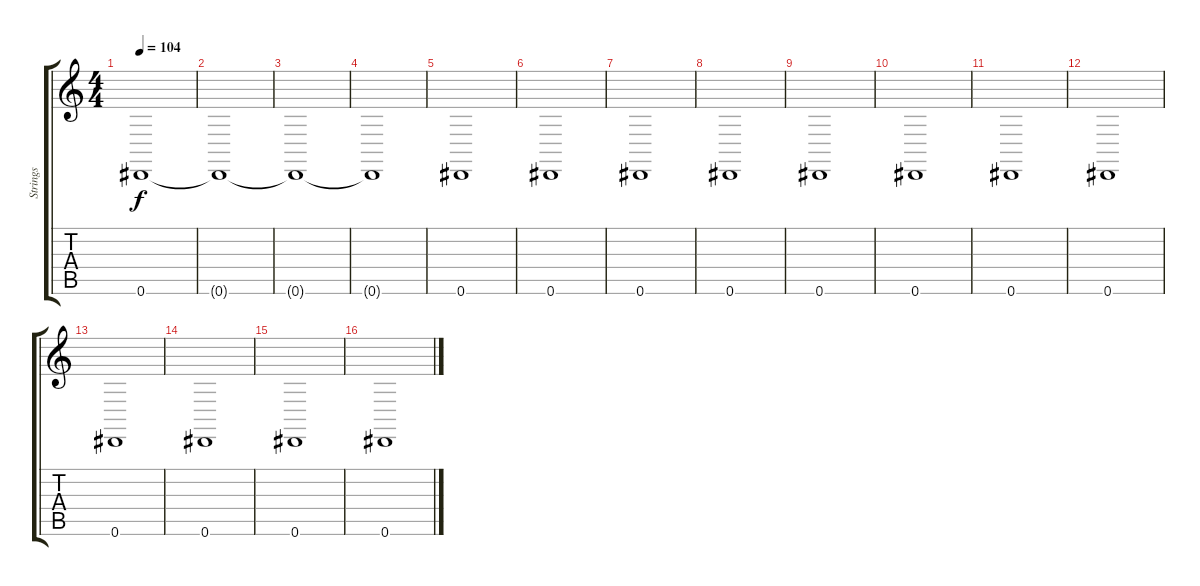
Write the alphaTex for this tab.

\track ("Strings" "Strings") {instrument synthstrings2}
\staff {score tabs}
\tuning (Eb4 Bb3 Gb3 Db3 Ab2 Eb2) {hide}
\ts (4 4)
\tempo 104
\clef g2
\ks c
0.6{t}.1{dy f} |
0.6{t}.1 |
0.6{t}.1 |
0.6{t}.1 |
0.6.1 |
0.6.1 |
0.6.1 |
0.6.1 |
0.6.1 |
0.6.1 |
0.6.1 |
0.6.1 |
0.6.1 |
0.6.1 |
0.6.1 |
0.6.1
